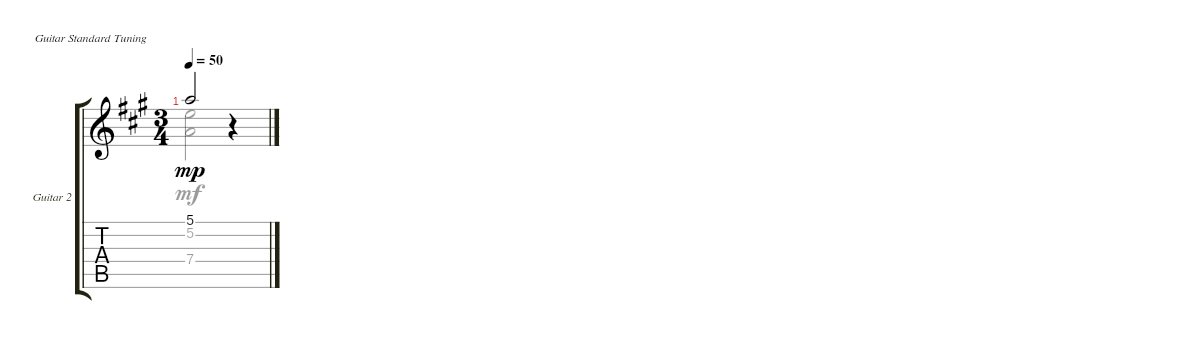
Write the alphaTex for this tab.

\defaultSystemsLayout 4
\bracketExtendMode groupsimilarinstruments
\useSystemSignSeparator
\singleTrackTrackNamePolicy allsystems
\multiTrackTrackNamePolicy allsystems
\firstSystemTrackNameOrientation horizontal
\otherSystemsTrackNameOrientation horizontal
\track ("Guitar 2" "Guitar 2") {instrument acousticguitarsteel}
\staff {score tabs}
\tuning (E4 B3 G3 D3 A2 E2)
\voice
\ts (3 4)
\tempo 50
\clef g2
\ks a
5.1{t}.2{dy mp} r.4
\voice
\clef g2
\ottava regular
\simile none
\ks a
(7.4 5.2).2{dy mf} r.4
